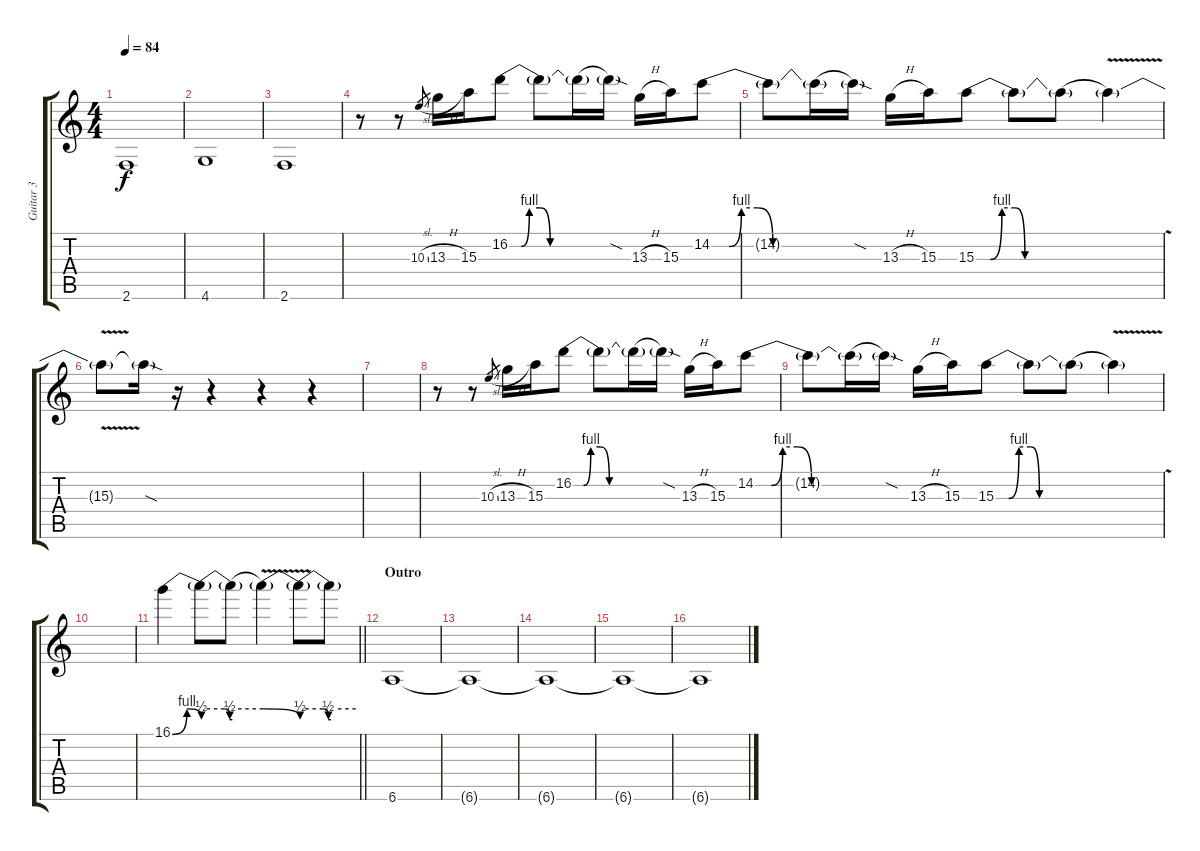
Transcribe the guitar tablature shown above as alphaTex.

\track ("Guitar 3" "Guitar 3") {instrument overdrivenguitar}
\staff {score tabs}
\tuning (Eb4 Bb3 Gb3 Db3 Ab2 Eb2) {hide}
\ts (4 4)
\tempo 84
\clef g2
\ks c
2.6.1{dy f} |
4.6.1 |
2.6.1 |
r.8 r.8 10.3{sl}.8{gr} 13.3{h}.16 15.3.16 16.2{be (custom 0 0 10 0 17 4 26 4 35 0 60 0)}.8 16.2{t}.8 16.2{be (hold 0 0 60 0) t}.16 16.2{sod t}.16 13.3{h}.16 15.3.16 14.2{be (custom 0 0 10 0 17 4 26 4 35 0 60 0)}.8 |
14.2{t}.8 14.2{be (hold 0 0 60 0) t}.16 14.2{sod t}.16 13.3{h}.16 15.3.16 15.3{be (custom 0 0 10 0 18 4 27 4 34 0 60 0)}.8 15.3{t}.8 15.3{be (hold 0 0 60 0) t}.8 15.3{v t}.4 |
15.3{t}.8 15.3{sod t}.16 r.16 r.4 r.4 r.4 |
|
r.8 r.8 10.3{sl}.8{gr} 13.3{h}.16 15.3.16 16.2{be (custom 0 0 10 0 17 4 26 4 35 0 60 0)}.8 16.2{t}.8 16.2{be (hold 0 0 60 0) t}.16 16.2{sod t}.16 13.3{h}.16 15.3.16 14.2{be (custom 0 0 10 0 17 4 26 4 35 0 60 0)}.8 |
14.2{t}.8 14.2{be (hold 0 0 60 0) t}.16 14.2{sod t}.16 13.3{h}.16 15.3.16 15.3{be (custom 0 0 10 0 18 4 27 4 34 0 60 0)}.8 15.3{t}.8 15.3{be (hold 0 0 60 0) t}.8 15.3{v t}.4 |
|
\barLineRight lightlight
16.1{be (bendrelease 0 0 15 4 51 4 60 2)}.4{balance 11} 16.1{be (custom 0 4 45 4 55 2 60 2) t}.8 16.1{be (hold 0 4 60 4) t}.8 16.1{be (release 0 4 60 2) v t}.4 16.1{be (custom 0 4 45 4 55 2 60 2) t}.8 16.1{be (hold 0 4 60 4) t}.8 |
\section ("" "Outro")
6.6.1{volume 1 balance 3} |
6.6{t}.1 |
6.6{t}.1 |
6.6{t}.1 |
6.6{t}.1
